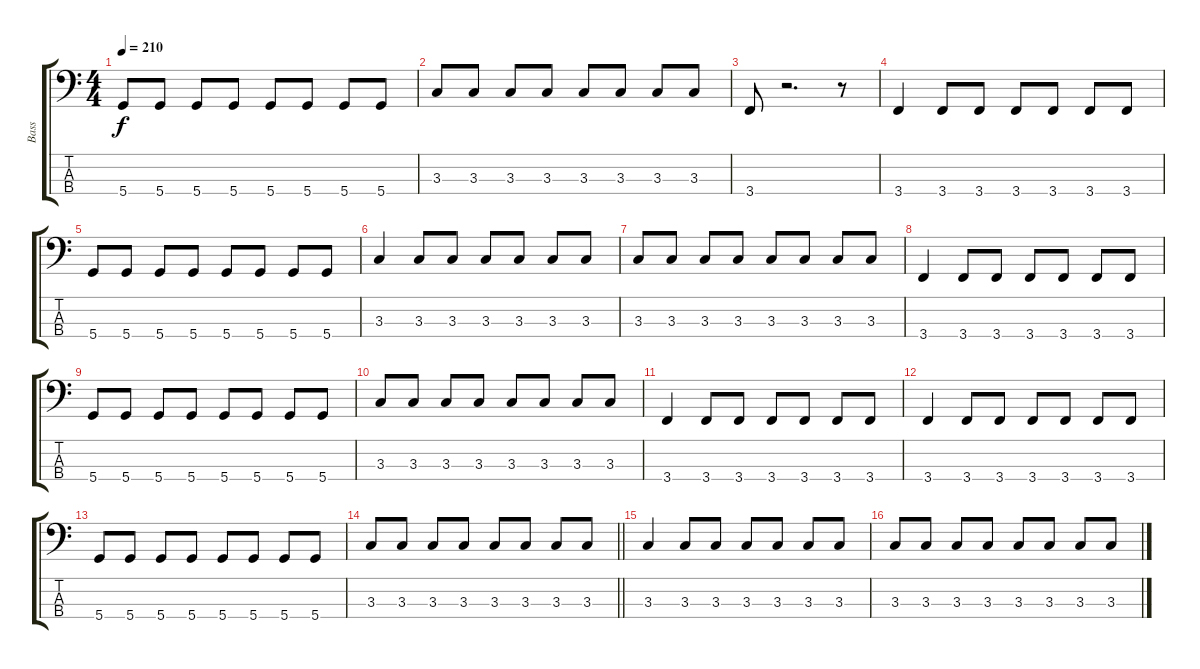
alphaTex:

\track ("Bass" "Bass") {instrument electricbassfinger}
\staff {score tabs}
\tuning (G2 D2 A1 D1) {hide}
\ts (4 4)
\tempo 210
\clef f4
\ks c
5.4.8{dy f} 5.4.8 5.4.8 5.4.8 5.4.8 5.4.8 5.4.8 5.4.8 |
3.3.8 3.3.8 3.3.8 3.3.8 3.3.8 3.3.8 3.3.8 3.3.8 |
3.4.8 r.2{d} r.8 |
3.4.4 3.4.8 3.4.8 3.4.8 3.4.8 3.4.8 3.4.8 |
5.4.8 5.4.8 5.4.8 5.4.8 5.4.8 5.4.8 5.4.8 5.4.8 |
3.3.4 3.3.8 3.3.8 3.3.8 3.3.8 3.3.8 3.3.8 |
3.3.8 3.3.8 3.3.8 3.3.8 3.3.8 3.3.8 3.3.8 3.3.8 |
3.4.4 3.4.8 3.4.8 3.4.8 3.4.8 3.4.8 3.4.8 |
5.4.8 5.4.8 5.4.8 5.4.8 5.4.8 5.4.8 5.4.8 5.4.8 |
3.3.8 3.3.8 3.3.8 3.3.8 3.3.8 3.3.8 3.3.8 3.3.8 |
3.4.4 3.4.8 3.4.8 3.4.8 3.4.8 3.4.8 3.4.8 |
3.4.4 3.4.8 3.4.8 3.4.8 3.4.8 3.4.8 3.4.8 |
5.4.8 5.4.8 5.4.8 5.4.8 5.4.8 5.4.8 5.4.8 5.4.8 |
\barLineRight lightlight
3.3.8 3.3.8 3.3.8 3.3.8 3.3.8 3.3.8 3.3.8 3.3.8 |
3.3.4 3.3.8 3.3.8 3.3.8 3.3.8 3.3.8 3.3.8 |
3.3.8 3.3.8 3.3.8 3.3.8 3.3.8 3.3.8 3.3.8 3.3.8
